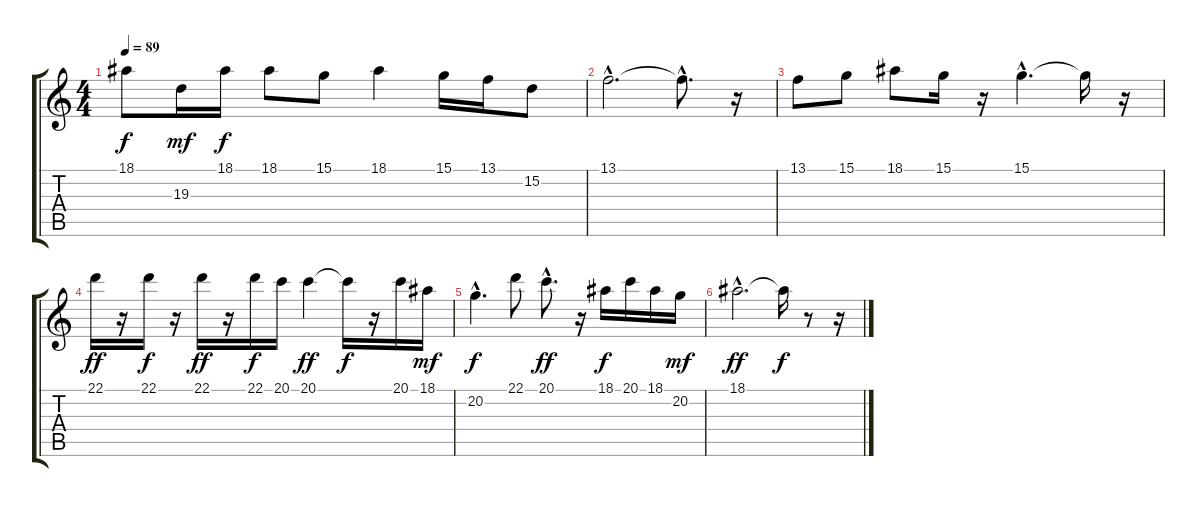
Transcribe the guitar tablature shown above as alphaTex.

\track "" {instrument flute}
\staff {score tabs}
\tuning (E4 B3 G3 D3 A2 E2) {hide}
\ts (4 4)
\tempo 89
\clef g2
\ks c
18.1.8{dy f} 19.3.16{dy mf} 18.1.16{dy f} 18.1.8 15.1.8 18.1.4 15.1.16 13.1.16 15.2.8 |
13.1{hac}.2{d} 13.1{hac t}.8{d} r.16 |
13.1.8 15.1.8 18.1.8 15.1.16 r.16 15.1{hac}.4{d} 15.1{t}.16 r.16 |
22.1.16{dy ff} r.16 22.1.16{dy f} r.16 22.1.16{dy ff} r.16 22.1.16{dy f} 20.1.16 20.1.4{dy ff} 20.1{t}.16{dy f} r.16 20.1.16 18.1.16{dy mf} |
20.2{hac}.4{d dy f} 22.1.8 20.1{hac}.8{d dy ff} r.16 18.1.16{dy f} 20.1.16 18.1.16 20.2.16{dy mf} |
18.1{hac}.2{d dy ff} 18.1{t}.16{dy f} r.8 r.16
